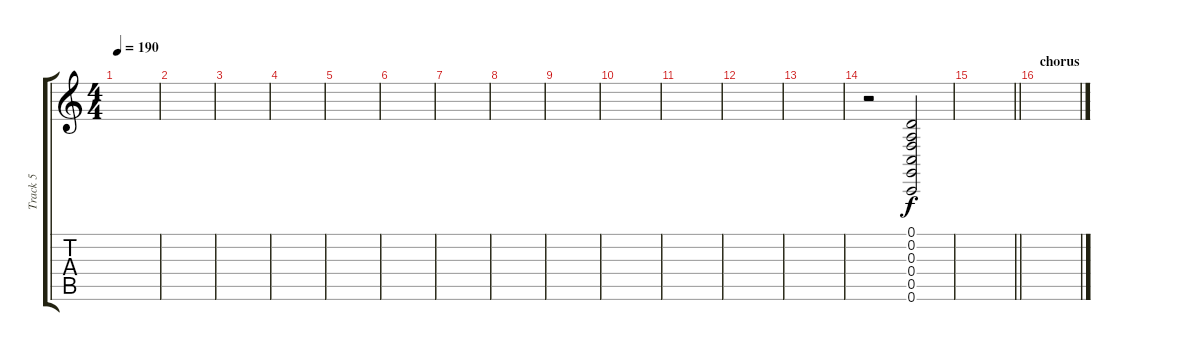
\track ("Track 5" "Track 5") {instrument reversecymbal}
\staff {score tabs}
\tuning (D4 A3 F3 C3 G2 C2) {hide}
\ts (4 4)
\tempo 190
\clef g2
\ks c
|
|
|
|
|
|
|
|
|
|
|
|
|
r.2 (0.1 0.2 0.3 0.4 0.5 0.6).2 |
\barLineRight lightlight
|
\section ("" "chorus")
